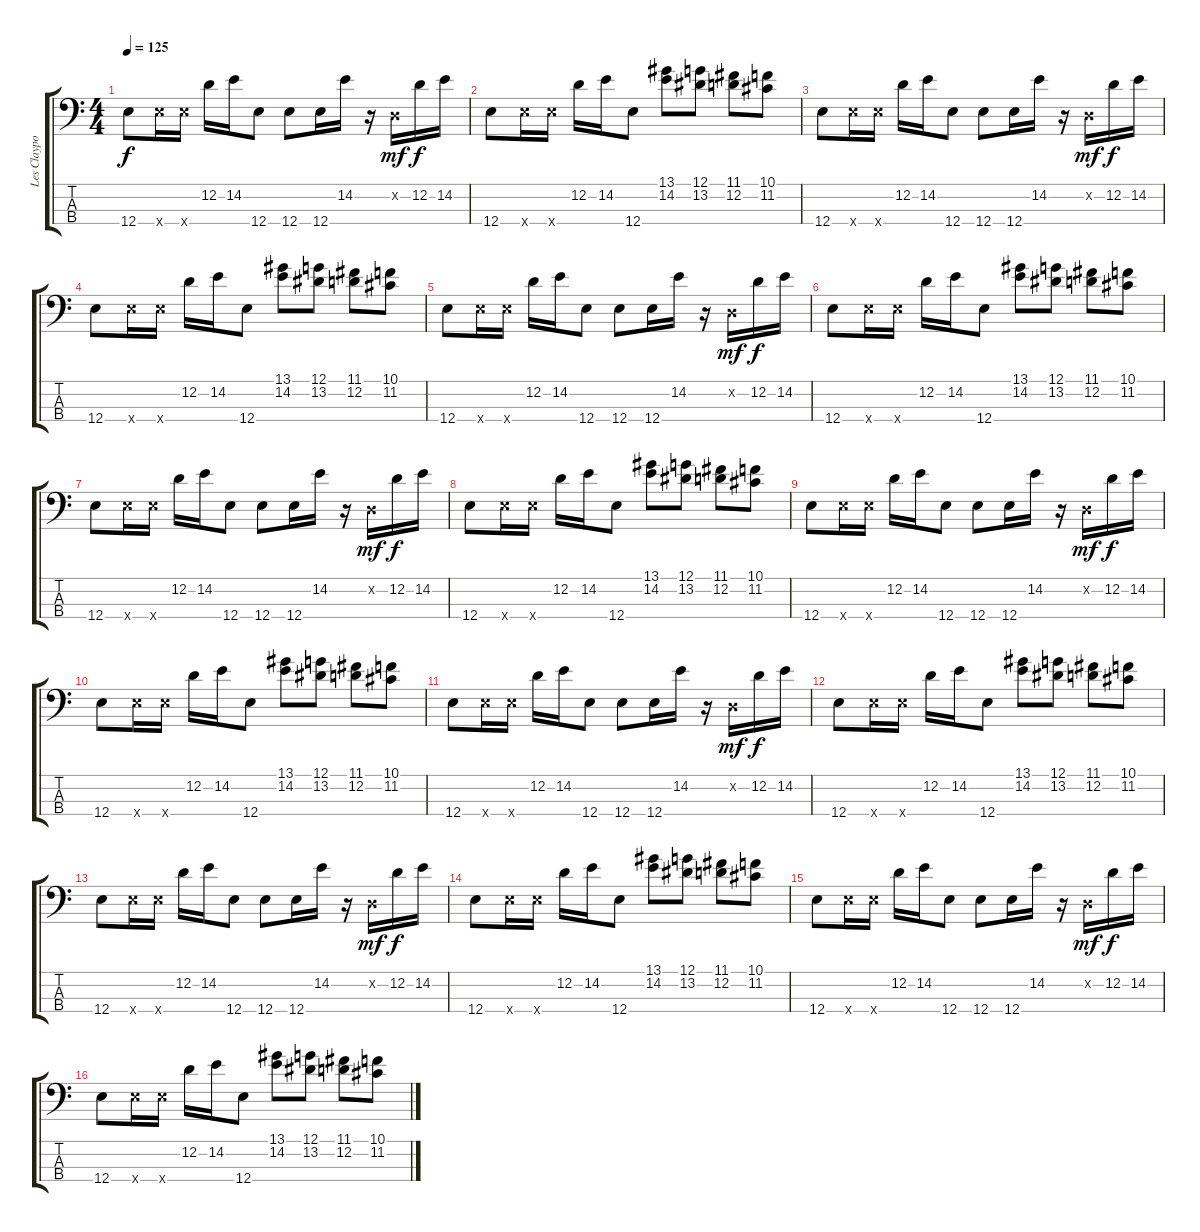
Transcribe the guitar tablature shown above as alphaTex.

\track ("Les Claypool (Bass)" "Les Claypo") {instrument slapbass1}
\staff {score tabs}
\tuning (G2 D2 A1 E1) {hide}
\ts (4 4)
\tempo 125
\clef f4
\ks c
12.4.8{dy f} 12.4{x}.16 12.4{x}.16 12.2.16 14.2.16 12.4.8 12.4.8 12.4.16 14.2.16 r.16 0.2{x}.16{dy mf} 12.2.16{dy f} 14.2.16 |
12.4.8 12.4{x}.16 12.4{x}.16 12.2.16 14.2.16 12.4.8 (13.1 14.2).8 (12.1 13.2).8 (11.1 12.2).8 (10.1 11.2).8 |
12.4.8 12.4{x}.16 12.4{x}.16 12.2.16 14.2.16 12.4.8 12.4.8 12.4.16 14.2.16 r.16 0.2{x}.16{dy mf} 12.2.16{dy f} 14.2.16 |
12.4.8 12.4{x}.16 12.4{x}.16 12.2.16 14.2.16 12.4.8 (13.1 14.2).8 (12.1 13.2).8 (11.1 12.2).8 (10.1 11.2).8 |
12.4.8 12.4{x}.16 12.4{x}.16 12.2.16 14.2.16 12.4.8 12.4.8 12.4.16 14.2.16 r.16 0.2{x}.16{dy mf} 12.2.16{dy f} 14.2.16 |
12.4.8 12.4{x}.16 12.4{x}.16 12.2.16 14.2.16 12.4.8 (13.1 14.2).8 (12.1 13.2).8 (11.1 12.2).8 (10.1 11.2).8 |
12.4.8 12.4{x}.16 12.4{x}.16 12.2.16 14.2.16 12.4.8 12.4.8 12.4.16 14.2.16 r.16 0.2{x}.16{dy mf} 12.2.16{dy f} 14.2.16 |
12.4.8 12.4{x}.16 12.4{x}.16 12.2.16 14.2.16 12.4.8 (13.1 14.2).8 (12.1 13.2).8 (11.1 12.2).8 (10.1 11.2).8 |
12.4.8 12.4{x}.16 12.4{x}.16 12.2.16 14.2.16 12.4.8 12.4.8 12.4.16 14.2.16 r.16 0.2{x}.16{dy mf} 12.2.16{dy f} 14.2.16 |
12.4.8 12.4{x}.16 12.4{x}.16 12.2.16 14.2.16 12.4.8 (13.1 14.2).8 (12.1 13.2).8 (11.1 12.2).8 (10.1 11.2).8 |
12.4.8 12.4{x}.16 12.4{x}.16 12.2.16 14.2.16 12.4.8 12.4.8 12.4.16 14.2.16 r.16 0.2{x}.16{dy mf} 12.2.16{dy f} 14.2.16 |
12.4.8 12.4{x}.16 12.4{x}.16 12.2.16 14.2.16 12.4.8 (13.1 14.2).8 (12.1 13.2).8 (11.1 12.2).8 (10.1 11.2).8 |
12.4.8 12.4{x}.16 12.4{x}.16 12.2.16 14.2.16 12.4.8 12.4.8 12.4.16 14.2.16 r.16 0.2{x}.16{dy mf} 12.2.16{dy f} 14.2.16 |
12.4.8 12.4{x}.16 12.4{x}.16 12.2.16 14.2.16 12.4.8 (13.1 14.2).8 (12.1 13.2).8 (11.1 12.2).8 (10.1 11.2).8 |
12.4.8 12.4{x}.16 12.4{x}.16 12.2.16 14.2.16 12.4.8 12.4.8 12.4.16 14.2.16 r.16 0.2{x}.16{dy mf} 12.2.16{dy f} 14.2.16 |
12.4.8 12.4{x}.16 12.4{x}.16 12.2.16 14.2.16 12.4.8 (13.1 14.2).8 (12.1 13.2).8 (11.1 12.2).8 (10.1 11.2).8
